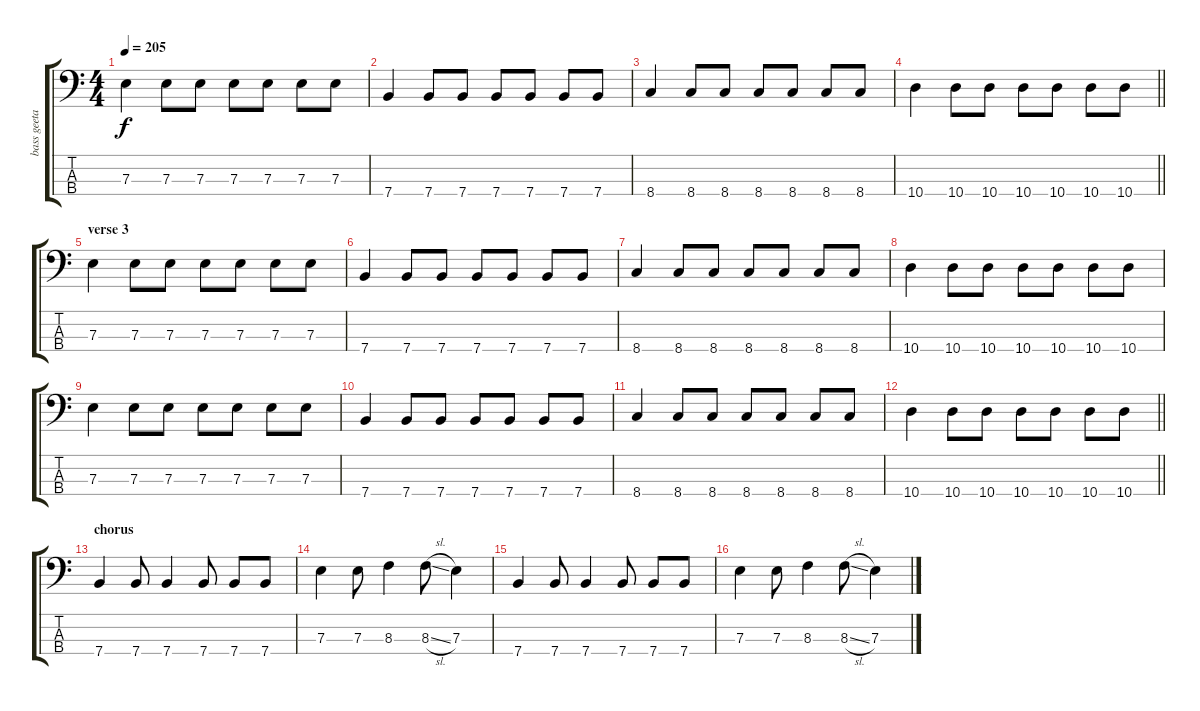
\track ("bass geetar" "bass geeta") {instrument electricbasspick}
\staff {score tabs}
\tuning (G2 D2 A1 E1) {hide}
\ts (4 4)
\tempo 205
\clef f4
\ks c
7.3.4{dy f} 7.3.8 7.3.8 7.3.8 7.3.8 7.3.8 7.3.8 |
7.4.4 7.4.8 7.4.8 7.4.8 7.4.8 7.4.8 7.4.8 |
8.4.4 8.4.8 8.4.8 8.4.8 8.4.8 8.4.8 8.4.8 |
\barLineRight lightlight
10.4.4 10.4.8 10.4.8 10.4.8 10.4.8 10.4.8 10.4.8 |
\section ("" "verse 3")
7.3.4 7.3.8 7.3.8 7.3.8 7.3.8 7.3.8 7.3.8 |
7.4.4 7.4.8 7.4.8 7.4.8 7.4.8 7.4.8 7.4.8 |
8.4.4 8.4.8 8.4.8 8.4.8 8.4.8 8.4.8 8.4.8 |
10.4.4 10.4.8 10.4.8 10.4.8 10.4.8 10.4.8 10.4.8 |
7.3.4 7.3.8 7.3.8 7.3.8 7.3.8 7.3.8 7.3.8 |
7.4.4 7.4.8 7.4.8 7.4.8 7.4.8 7.4.8 7.4.8 |
8.4.4 8.4.8 8.4.8 8.4.8 8.4.8 8.4.8 8.4.8 |
\barLineRight lightlight
10.4.4 10.4.8 10.4.8 10.4.8 10.4.8 10.4.8 10.4.8 |
\section ("" "chorus")
7.4.4 7.4.8 7.4.4 7.4.8 7.4.8 7.4.8 |
7.3.4 7.3.8 8.3.4 8.3{sl}.8 7.3.4 |
7.4.4 7.4.8 7.4.4 7.4.8 7.4.8 7.4.8 |
7.3.4 7.3.8 8.3.4 8.3{sl}.8 7.3.4
